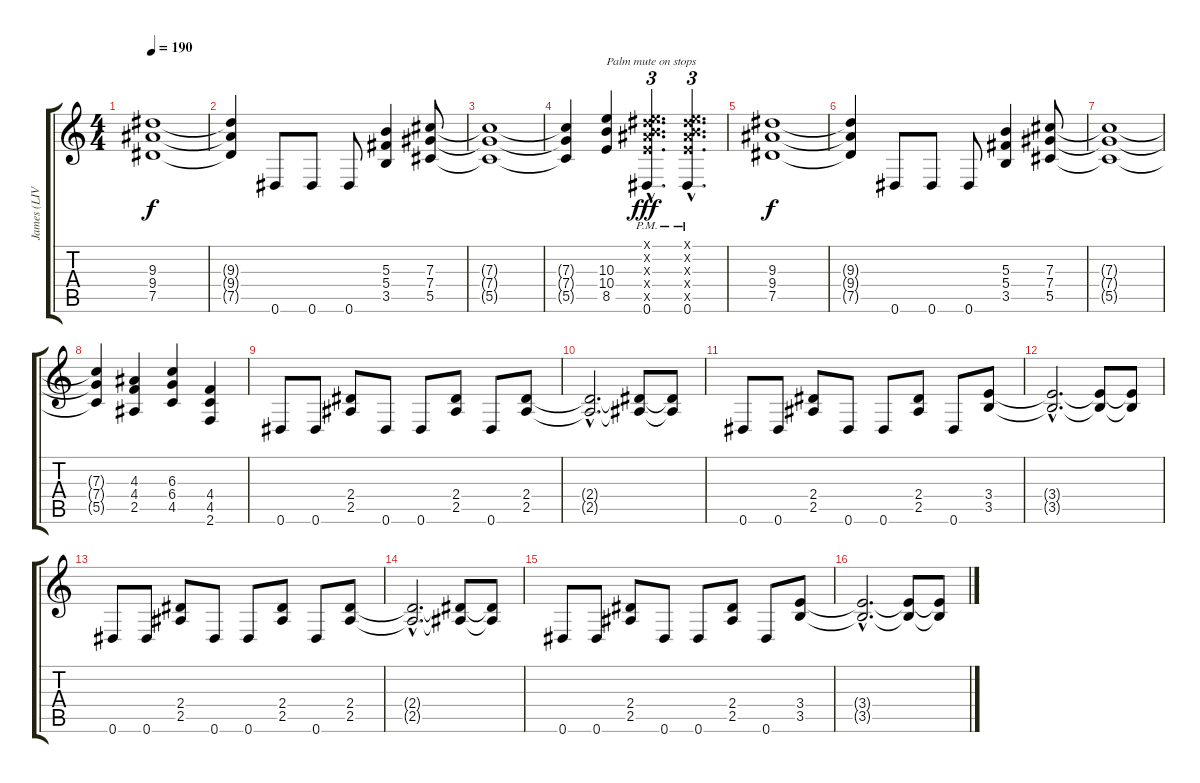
\track ("James (LIVE version)" "James (LIV") {instrument distortionguitar}
\staff {score tabs}
\tuning (Eb4 Bb3 Gb3 Db3 Ab2 Eb2) {hide}
\ts (4 4)
\tempo 190
\clef g2
\ks c
(9.3 9.4 7.5).1{dy f} |
(9.3{t} 9.4{t} 7.5{t}).4 0.6.8 0.6.8 0.6.8 (5.3 5.4 3.5).4 (7.3 7.4 5.5).8 |
(7.3{t} 7.4{t} 5.5{t}).1 |
(7.3{t} 7.4{t} 5.5{t}).4 (10.3 10.4 8.5).4{txt "Palm mute on stops"} (0.1{hac x} 0.2{hac x} 10.3{hac x} 10.4{hac x} 8.5{hac x} 0.6{hac pm}).4{d tu (3 2) dy fff} (0.1{hac x} 0.2{hac x} 10.3{hac x} 10.4{hac x} 8.5{hac x} 0.6{hac pm}).4{d tu (3 2)} |
(9.3 9.4 7.5).1{dy f} |
(9.3{t} 9.4{t} 7.5{t}).4 0.6.8 0.6.8 0.6.8 (5.3 5.4 3.5).4 (7.3 7.4 5.5).8 |
(7.3{t} 7.4{t} 5.5{t}).1 |
(7.3{t} 7.4{t} 5.5{t}).4 (4.3 4.4 2.5).4 (6.3 6.4 4.5).4 (4.4 4.5 2.6).4 |
0.6.8 0.6.8 (2.4 2.5).8 0.6.8 0.6.8 (2.4 2.5).8 0.6.8 (2.4 2.5).8 |
(2.4{hac t} 2.5{hac t}).2{d} (2.4{t} 2.5{t}).8 (2.4{t} 2.5{t}).8 |
0.6.8 0.6.8 (2.4 2.5).8 0.6.8 0.6.8 (2.4 2.5).8 0.6.8 (3.4 3.5).8 |
(3.4{hac t} 3.5{hac t}).2{d} (3.4{t} 3.5{t}).8 (3.4{t} 3.5{t}).8 |
0.6.8 0.6.8 (2.4 2.5).8 0.6.8 0.6.8 (2.4 2.5).8 0.6.8 (2.4 2.5).8 |
(2.4{hac t} 2.5{hac t}).2{d} (2.4{t} 2.5{t}).8 (2.4{t} 2.5{t}).8 |
0.6.8 0.6.8 (2.4 2.5).8 0.6.8 0.6.8 (2.4 2.5).8 0.6.8 (3.4 3.5).8 |
(3.4{hac t} 3.5{hac t}).2{d} (3.4{t} 3.5{t}).8 (3.4{t} 3.5{t}).8
